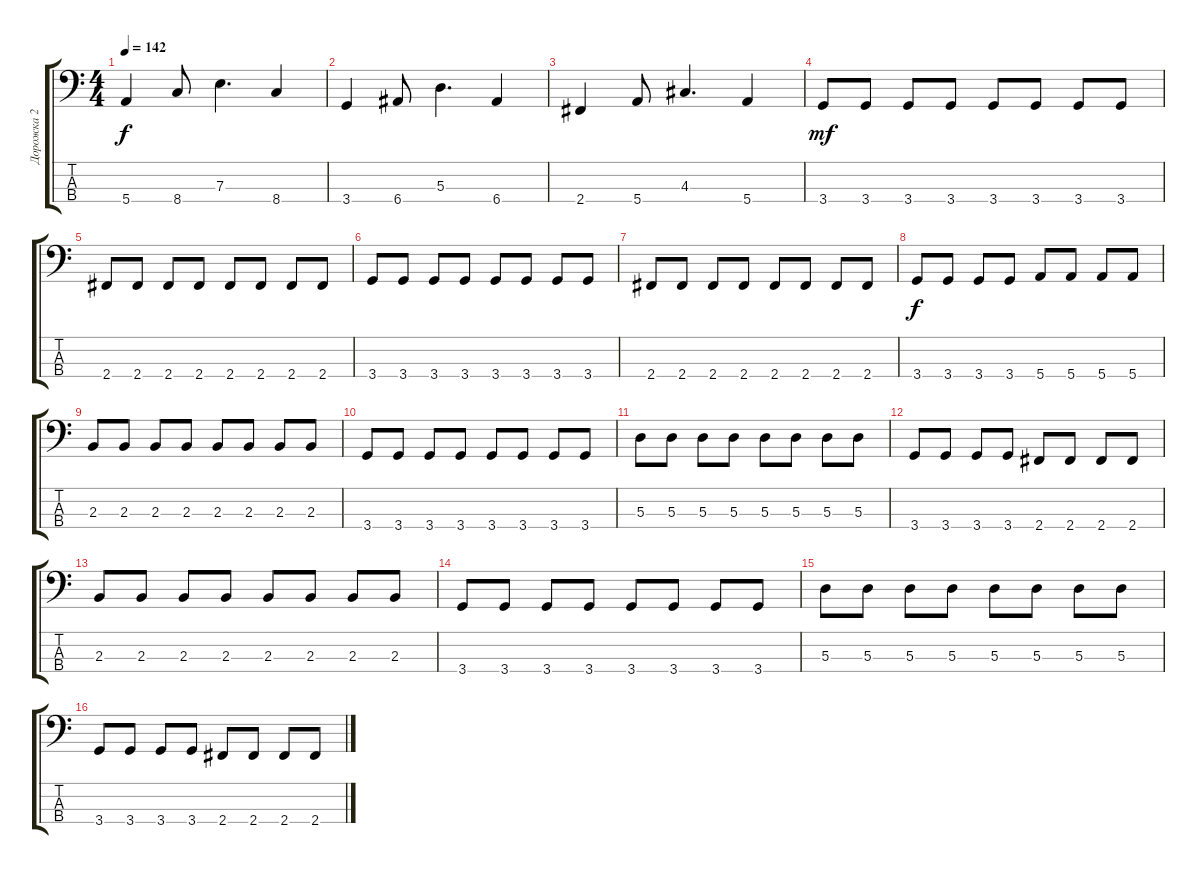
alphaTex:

\track ("Дорожка 2" "Дорожка 2") {instrument electricbassfinger}
\staff {score tabs}
\tuning (G2 D2 A1 E1) {hide}
\ts (4 4)
\tempo 142
\clef f4
\ks c
5.4.4{dy f} 8.4.8 7.3.4{d} 8.4.4 |
3.4.4 6.4.8 5.3.4{d} 6.4.4 |
2.4.4 5.4.8 4.3.4{d} 5.4.4 |
3.4.8{dy mf} 3.4.8 3.4.8 3.4.8 3.4.8 3.4.8 3.4.8 3.4.8 |
2.4.8 2.4.8 2.4.8 2.4.8 2.4.8 2.4.8 2.4.8 2.4.8 |
3.4.8 3.4.8 3.4.8 3.4.8 3.4.8 3.4.8 3.4.8 3.4.8 |
2.4.8 2.4.8 2.4.8 2.4.8 2.4.8 2.4.8 2.4.8 2.4.8 |
3.4.8{dy f} 3.4.8 3.4.8 3.4.8 5.4.8 5.4.8 5.4.8 5.4.8 |
2.3.8 2.3.8 2.3.8 2.3.8 2.3.8 2.3.8 2.3.8 2.3.8 |
3.4.8 3.4.8 3.4.8 3.4.8 3.4.8 3.4.8 3.4.8 3.4.8 |
5.3.8 5.3.8 5.3.8 5.3.8 5.3.8 5.3.8 5.3.8 5.3.8 |
3.4.8 3.4.8 3.4.8 3.4.8 2.4.8 2.4.8 2.4.8 2.4.8 |
2.3.8 2.3.8 2.3.8 2.3.8 2.3.8 2.3.8 2.3.8 2.3.8 |
3.4.8 3.4.8 3.4.8 3.4.8 3.4.8 3.4.8 3.4.8 3.4.8 |
5.3.8 5.3.8 5.3.8 5.3.8 5.3.8 5.3.8 5.3.8 5.3.8 |
3.4.8 3.4.8 3.4.8 3.4.8 2.4.8 2.4.8 2.4.8 2.4.8
